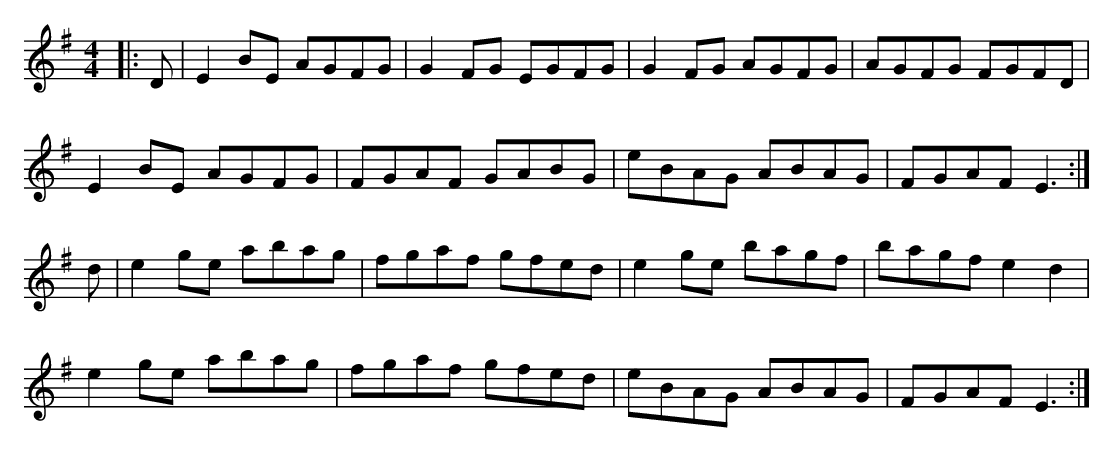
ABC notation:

X:1
M:4/4
K:Emin
|:D|E2 BE AGFG|G2 FG EGFG|G2 FG AGFG|AGFG FGFD|
E2 BE AGFG|FGAF GABG|eBAG ABAG|FGAF E3:|
d|e2 ge abag|fgaf gfed|e2 ge bagf|bagf e2 d2|
e2 ge abag|fgaf gfed|eBAG ABAG|FGAF E3:|
